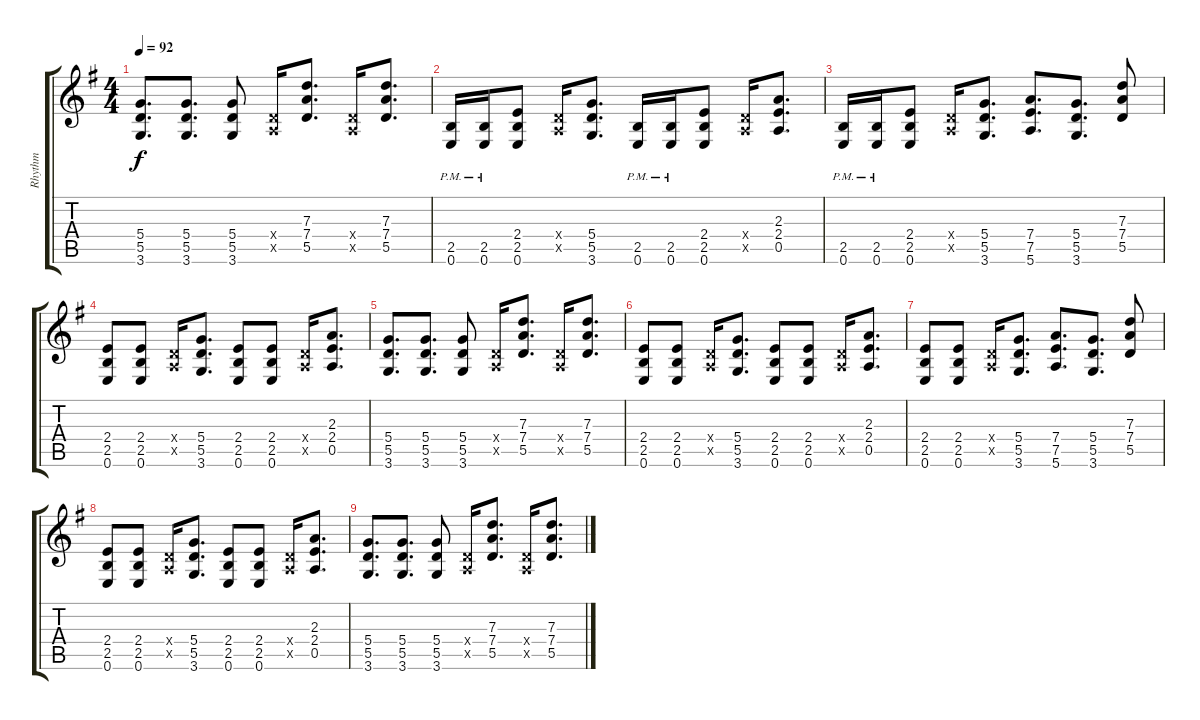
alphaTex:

\track ("Rhythm" "Rhythm") {instrument overdrivenguitar}
\staff {score tabs}
\tuning (E4 B3 G3 D3 A2 E2) {hide}
\ts (4 4)
\tempo 92
\clef g2
\ks eminor
(5.4 5.5 3.6).8{d dy f} (5.4 5.5 3.6).8{d} (5.4 5.5 3.6).8 (0.4{x} 0.5{x}).16 (7.3 7.4 5.5).8{d} (0.4{x} 0.5{x}).16 (7.3 7.4 5.5).8{d} |
(2.5 0.6{pm}).16 (2.5{pm} 0.6{pm}).16 (2.4 2.5 0.6).8 (0.4{x} 0.5{x}).16 (5.4 5.5 3.6).8{d} (2.5{pm} 0.6{pm}).16 (2.5{pm} 0.6{pm}).16 (2.4 2.5 0.6).8 (0.4{x} 0.5{x}).16 (2.3 2.4 0.5).8{d} |
(2.5{pm} 0.6{pm}).16 (2.5{pm} 0.6{pm}).16 (2.4 2.5 0.6).8 (0.4{x} 0.5{x}).16 (5.4 5.5 3.6).8{d} (7.4 7.5 5.6).8{d} (5.4 5.5 3.6).8{d} (7.3 7.4 5.5).8 |
(2.4 2.5 0.6).8 (2.4 2.5 0.6).8 (0.4{x} 0.5{x}).16 (5.4 5.5 3.6).8{d} (2.4 2.5 0.6).8 (2.4 2.5 0.6).8 (0.4{x} 0.5{x}).16 (2.3 2.4 0.5).8{d} |
(5.4 5.5 3.6).8{d} (5.4 5.5 3.6).8{d} (5.4 5.5 3.6).8 (0.4{x} 0.5{x}).16 (7.3 7.4 5.5).8{d} (0.4{x} 0.5{x}).16 (7.3 7.4 5.5).8{d} |
(2.4 2.5 0.6).8 (2.4 2.5 0.6).8 (0.4{x} 0.5{x}).16 (5.4 5.5 3.6).8{d} (2.4 2.5 0.6).8 (2.4 2.5 0.6).8 (0.4{x} 0.5{x}).16 (2.3 2.4 0.5).8{d} |
(2.4 2.5 0.6).8 (2.4 2.5 0.6).8 (0.4{x} 0.5{x}).16 (5.4 5.5 3.6).8{d} (7.4 7.5 5.6).8{d} (5.4 5.5 3.6).8{d} (7.3 7.4 5.5).8 |
(2.4 2.5 0.6).8 (2.4 2.5 0.6).8 (0.4{x} 0.5{x}).16 (5.4 5.5 3.6).8{d} (2.4 2.5 0.6).8 (2.4 2.5 0.6).8 (0.4{x} 0.5{x}).16 (2.3 2.4 0.5).8{d} |
(5.4 5.5 3.6).8{d} (5.4 5.5 3.6).8{d} (5.4 5.5 3.6).8 (0.4{x} 0.5{x}).16 (7.3 7.4 5.5).8{d} (0.4{x} 0.5{x}).16 (7.3 7.4 5.5).8{d}
